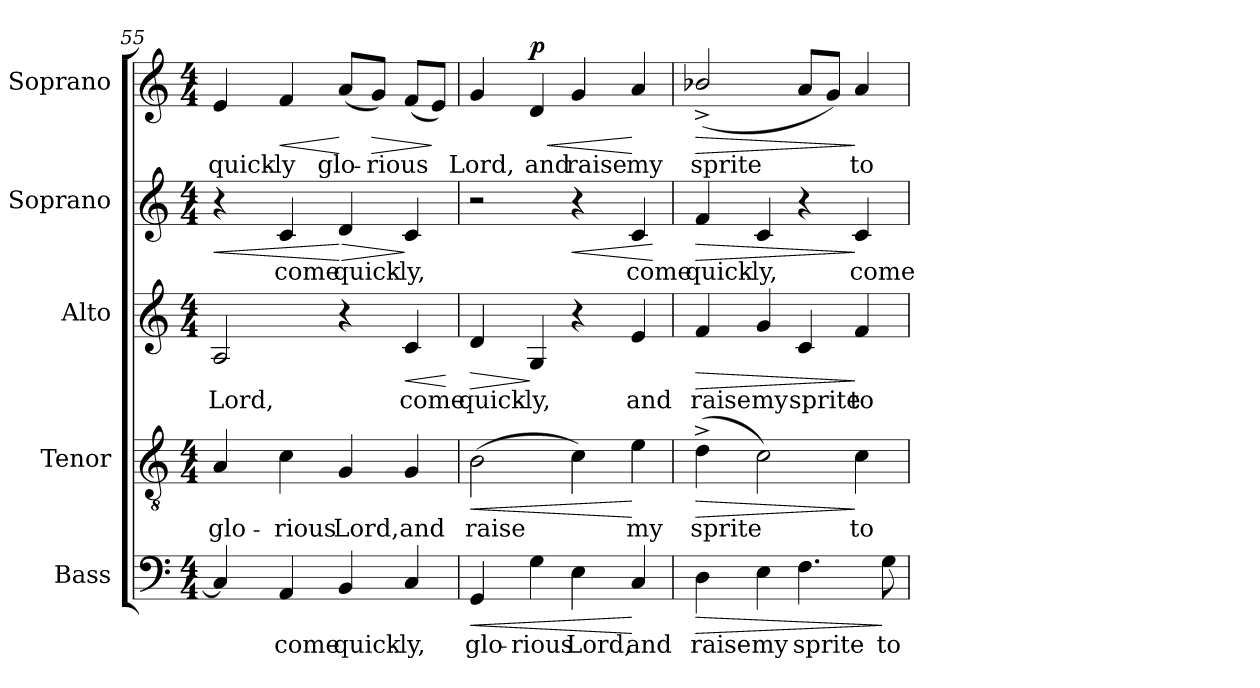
**kern	**text	**dynam	**kern	**text	**dynam	**kern	**text	**dynam	**kern	**text	**dynam	**kern	**text	**dynam
*part5	*part5	*part5	*part4	*part4	*part4	*part3	*part3	*part3	*part2	*part2	*part2	*part1	*part1	*part1
*staff5	*staff5	*staff5	*staff4	*staff4	*staff4	*staff3	*staff3	*staff3	*staff2	*staff2	*staff2	*staff1	*staff1	*staff1
*I"Bass	*	*	*I"Tenor	*	*	*I"Alto	*	*	*I"Soprano	*	*	*I"Soprano	*	*
*I'B.	*	*	*I'T.	*	*	*I'A.	*	*	*I'S.	*	*	*I'S.	*	*
*clefF4	*	*	*clefGv2	*	*	*clefG2	*	*	*clefG2	*	*	*clefG2	*	*
*	*	*	*ITrd7c12	*	*	*	*	*	*	*	*	*	*	*
*k[]	*	*	*k[]	*	*	*k[]	*	*	*k[]	*	*	*k[]	*	*
*C:	*	*	*C:	*	*	*C:	*	*	*C:	*	*	*C:	*	*
*M4/4	*	*	*M4/4	*	*	*M4/4	*	*	*M4/4	*	*	*M4/4	*	*
=55	=55	=55	=55	=55	=55	=55	=55	=55	=55	=55	=55	=55	=55	=55
!	!	!	!	!LO:LY:b:color=#000000	!	!	!	!	!	!	!	!	!	!
!	!	!	!	!	!	!	!LO:LY:b:color=#000000	!	!	!	!LO:HP:b	!	!	!
!	!	!	!	!	!	!	!	!	!	!	!	!	!LO:LY:b:color=#000000	!
4Ci/]	.	.	4AAi/	glo-	.	2Ai/	Lord,	.	4r	.	<	4ei/	quick-	.
!	!LO:LY:b:color=#000000	!	!	!	!	!	!	!	!	!	!	!	!	!
!	!	!	!	!LO:LY:b:color=#000000	!	!	!	!	!	!	!	!	!	!
!	!	!	!	!	!	!	!	!	!	!LO:LY:b:color=#000000	!	!	!	!
!	!	!	!	!	!	!	!	!	!	!	!	!	!LO:LY:b:color=#000000	!LO:HP:b
4AAi/	come	.	4Ci\	-rious	.	.	.	.	4ci/	come	.	4fi/	-ly	<
!	!LO:LY:b:color=#000000	!	!	!	!	!	!	!	!	!	!	!	!	!
!	!	!	!	!LO:LY:b:color=#000000	!	!	!	!	!	!	!	!	!	!
!	!	!	!	!	!	!	!	!	!	!LO:LY:b:color=#000000	!LO:HP:n=1:b	!	!	!
!	!	!	!	!	!	!	!	!	!	!	!	!	!LO:LY:b:color=#000000	!
4BBi/	quick-	.	4GGi/	Lord,	.	4r	.	.	4di/	quick-	[ >	(8ai/L	glo-	[
!	!	!	!	!	!	!	!	!	!	!	!	!	!LO:LY:b:color=#000000	!LO:HP:b
.	.	.	.	.	.	.	.	.	.	.	.	8gi/J)	-rious	>
!	!LO:LY:b:color=#000000	!	!	!	!	!	!	!	!	!	!	!	!	!
!	!	!	!	!LO:LY:b:color=#000000	!	!	!	!	!	!	!	!	!	!
!	!	!	!	!	!	!	!LO:LY:b:color=#000000	!LO:HP:b	!	!	!	!	!	!
!	!	!	!	!	!	!	!	!	!	!LO:LY:b:color=#000000	!	!	!	!
4Ci/	-ly,	.	4GGi/	and	.	4ci/	come	<	4ci/	-ly,	]	(8fi/L	.	.
.	.	.	.	.	.	.	.	.	.	.	.	8ei/J)	.	]
.	.	.	.	.	.	.	.	[	.	.	.	.	.	.
=56	=56	=56	=56	=56	=56	=56	=56	=56	=56	=56	=56	=56	=56	=56
!	!LO:LY:b:color=#000000	!LO:HP:b	!	!	!	!	!	!	!	!	!	!	!	!
!	!	!	!	!LO:LY:b:color=#000000	!LO:HP:b	!	!	!	!	!	!	!	!	!
!	!	!	!	!	!	!	!LO:LY:b:color=#000000	!LO:HP:b	!	!	!	!	!	!
!	!	!	!	!	!	!	!	!	!	!	!	!	!LO:LY:b:color=#000000	!
4GGi/	glo-	<	(2BBi\	raise	<	4di/	quick-	>	2r	.	.	4gi/	Lord,	.
!	!LO:LY:b:color=#000000	!	!	!	!	!	!	!	!	!	!	!	!	!
!	!	!	!	!	!	!	!LO:LY:b:color=#000000	!	!	!	!	!	!	!
!	!	!	!	!	!	!	!	!	!	!	!	!	!LO:LY:b:color=#000000	!LO:HP:b
4Gi\	-rious	.	.	.	.	4Gi/	-ly,	]	.	.	.	4di/	and	< p
!	!LO:LY:b:color=#000000	!	!	!	!	!	!	!	!	!	!LO:HP:b	!	!	!
!	!	!	!	!	!	!	!	!	!	!	!	!	!LO:LY:b:color=#000000	!
4Ei\	Lord,	.	4Ci\)	.	.	4r	.	.	4r	.	<	4gi/	raise	.
!	!LO:LY:b:color=#000000	!	!	!	!	!	!	!	!	!	!	!	!	!
!	!	!	!	!LO:LY:b:color=#000000	!	!	!	!	!	!	!	!	!	!
!	!	!	!	!	!	!	!LO:LY:b:color=#000000	!	!	!	!	!	!	!
!	!	!	!	!	!	!	!	!	!	!LO:LY:b:color=#000000	!	!	!	!
!	!	!	!	!	!	!	!	!	!	!	!	!	!LO:LY:b:color=#000000	!
4Ci/	and	[	4Ei\	my	[	4ei/	and	.	4ci/	come	.	4ai/	my	[
.	.	.	.	.	.	.	.	.	.	.	[	.	.	.
!!LO:PB:g=z
=57	=57	=57	=57	=57	=57	=57	=57	=57	=57	=57	=57	=57	=57	=57
!	!LO:LY:b:color=#000000	!LO:HP:b	!	!	!	!	!	!	!	!	!	!	!	!
!	!	!	!	!LO:LY:b:color=#000000	!LO:HP:b	!	!	!	!	!	!	!	!	!
!	!	!	!	!	!	!	!LO:LY:b:color=#000000	!LO:HP:b	!	!	!	!	!	!
!	!	!	!	!	!	!	!	!	!	!LO:LY:b:color=#000000	!LO:HP:b	!	!	!
!	!	!	!	!	!	!	!	!	!	!	!	!	!LO:LY:b:color=#000000	!LO:HP:b
4Di\	raise	>	(4D^i\	sprite	>	4fi/	raise	>	4fi/	quick-	>	(2b-X^i/	sprite	>
!	!LO:LY:b:color=#000000	!	!	!	!	!	!	!	!	!	!	!	!	!
!	!	!	!	!	!	!	!LO:LY:b:color=#000000	!	!	!	!	!	!	!
!	!	!	!	!	!	!	!	!	!	!LO:LY:b:color=#000000	!	!	!	!
4Ei\	my	.	2Ci\)	.	.	4gi/	my	.	4ci/	-ly,	.	.	.	.
!	!LO:LY:b:color=#000000	!	!	!	!	!	!	!	!	!	!	!	!	!
!	!	!	!	!	!	!	!LO:LY:b:color=#000000	!	!	!	!	!	!	!
4.Fi\	sprite	.	.	.	.	4ci/	sprite	.	4r	.	.	8ai/L	.	.
.	.	.	.	.	.	.	.	.	.	.	.	8gi/J)	.	.
!	!	!	!	!LO:LY:b:color=#000000	!	!	!	!	!	!	!	!	!	!
!	!	!	!	!	!	!	!LO:LY:b:color=#000000	!	!	!	!	!	!	!
!	!	!	!	!	!	!	!	!	!	!LO:LY:b:color=#000000	!	!	!	!
!	!	!	!	!	!	!	!	!	!	!	!	!	!LO:LY:b:color=#000000	!
.	.	.	4Ci\	to	]	4fi/	to	]	4ci/	come	]	4ai/	to	]
!	!LO:LY:b:color=#000000	!	!	!	!	!	!	!	!	!	!	!	!	!
8Gi\	to	]	.	.	.	.	.	.	.	.	.	.	.	.
=	=	=	=	=	=	=	=	=	=	=	=	=	=	=
*-	*-	*-	*-	*-	*-	*-	*-	*-	*-	*-	*-	*-	*-	*-
